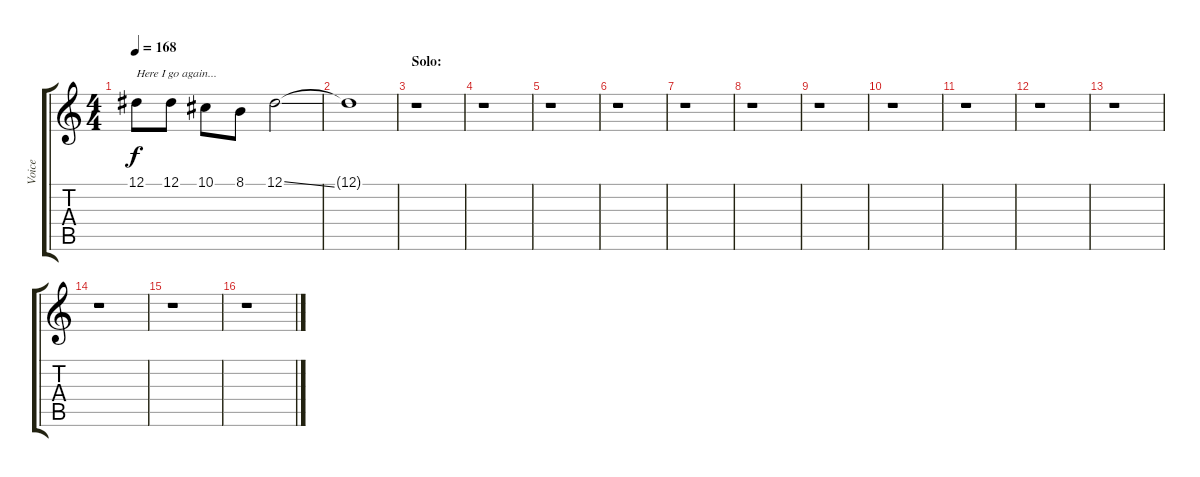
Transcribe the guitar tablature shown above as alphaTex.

\track ("Voice" "Voice") {instrument oboe}
\staff {score tabs}
\tuning (Eb4 Bb3 Gb3 Db3 Ab2 Eb2) {hide}
\ts (4 4)
\tempo 168
\clef g2
\ks c
12.1.8{txt "Here I go again..." dy f} 12.1.8 10.1.8 8.1.8 12.1{ss}.2 |
12.1{t}.1 |
\section ("" "Solo:")
r.1 |
r.1 |
r.1 |
r.1 |
r.1 |
r.1 |
r.1 |
r.1 |
r.1 |
r.1 |
r.1 |
r.1 |
r.1 |
r.1
